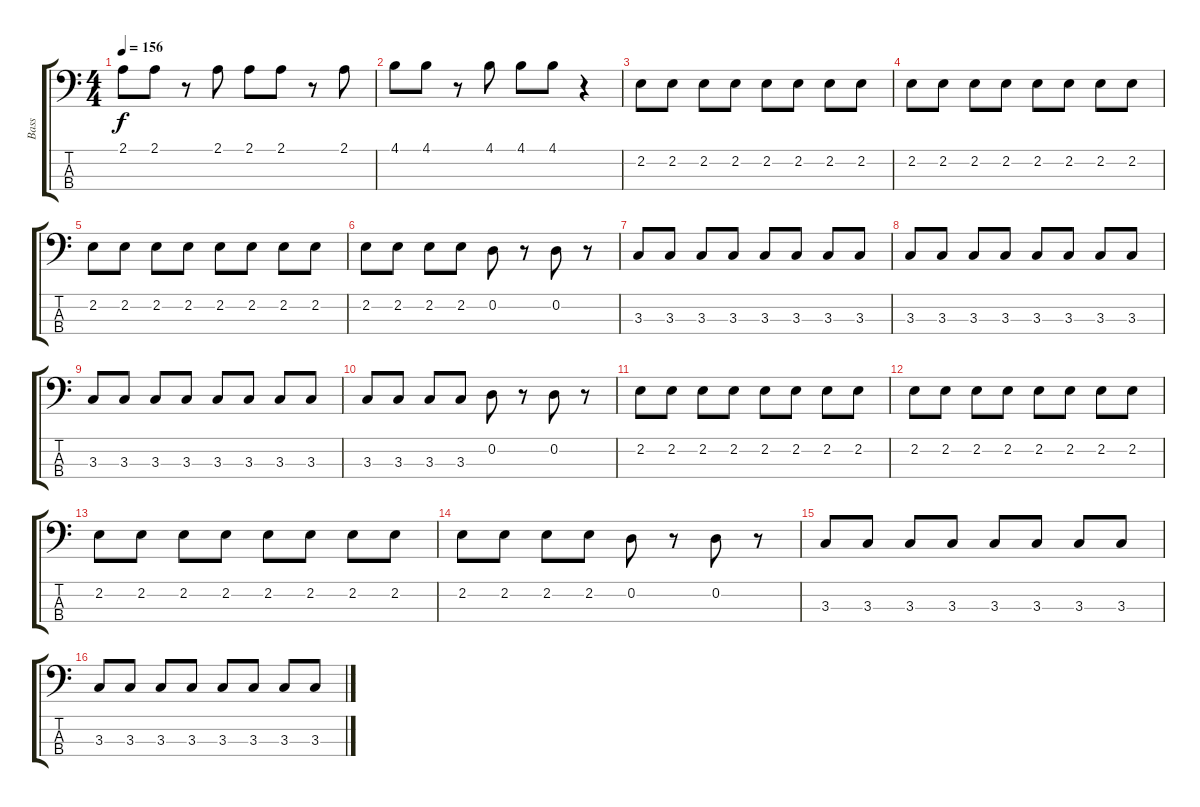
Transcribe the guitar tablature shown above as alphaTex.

\track (" Bass" " Bass") {instrument electricbassfinger}
\staff {score tabs}
\tuning (G2 D2 A1 E1) {hide}
\ts (4 4)
\tempo 156
\clef f4
\ks c
2.1.8{dy f} 2.1.8 r.8 2.1.8 2.1.8 2.1.8 r.8 2.1.8 |
4.1.8 4.1.8 r.8 4.1.8 4.1.8 4.1.8 r.4 |
2.2.8 2.2.8 2.2.8 2.2.8 2.2.8 2.2.8 2.2.8 2.2.8 |
2.2.8 2.2.8 2.2.8 2.2.8 2.2.8 2.2.8 2.2.8 2.2.8 |
2.2.8 2.2.8 2.2.8 2.2.8 2.2.8 2.2.8 2.2.8 2.2.8 |
2.2.8 2.2.8 2.2.8 2.2.8 0.2.8 r.8 0.2.8 r.8 |
3.3.8 3.3.8 3.3.8 3.3.8 3.3.8 3.3.8 3.3.8 3.3.8 |
3.3.8 3.3.8 3.3.8 3.3.8 3.3.8 3.3.8 3.3.8 3.3.8 |
3.3.8 3.3.8 3.3.8 3.3.8 3.3.8 3.3.8 3.3.8 3.3.8 |
3.3.8 3.3.8 3.3.8 3.3.8 0.2.8 r.8 0.2.8 r.8 |
2.2.8 2.2.8 2.2.8 2.2.8 2.2.8 2.2.8 2.2.8 2.2.8 |
2.2.8 2.2.8 2.2.8 2.2.8 2.2.8 2.2.8 2.2.8 2.2.8 |
2.2.8 2.2.8 2.2.8 2.2.8 2.2.8 2.2.8 2.2.8 2.2.8 |
2.2.8 2.2.8 2.2.8 2.2.8 0.2.8 r.8 0.2.8 r.8 |
3.3.8 3.3.8 3.3.8 3.3.8 3.3.8 3.3.8 3.3.8 3.3.8 |
3.3.8 3.3.8 3.3.8 3.3.8 3.3.8 3.3.8 3.3.8 3.3.8
